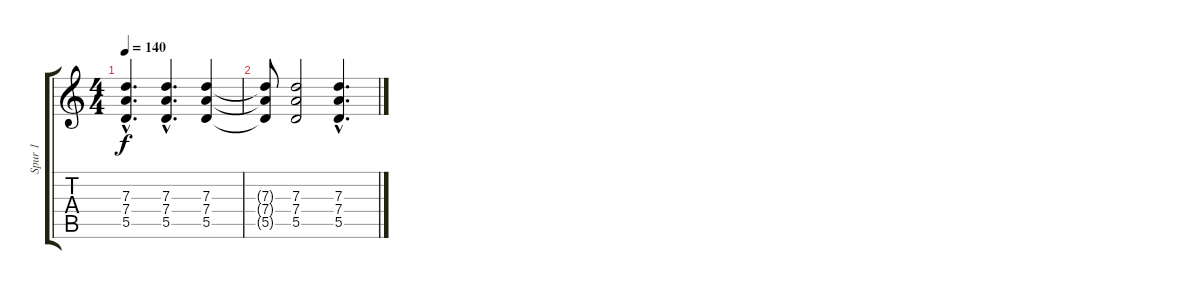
\track ("Spur 1" "Spur 1") {instrument electricguitarclean}
\staff {score tabs}
\tuning (E4 B3 G3 D3 A2 E2) {hide}
\ts (4 4)
\tempo 140
\clef g2
\ks c
(7.3{hac} 7.4{hac} 5.5).4{d dy f} (7.3{hac} 7.4{hac} 5.5).4{d} (7.3 7.4 5.5).4 |
(7.3{t} 7.4{t} 5.5{t}).8 (7.3 7.4 5.5).2 (7.3{hac} 7.4{hac} 5.5{hac}).4{d}
